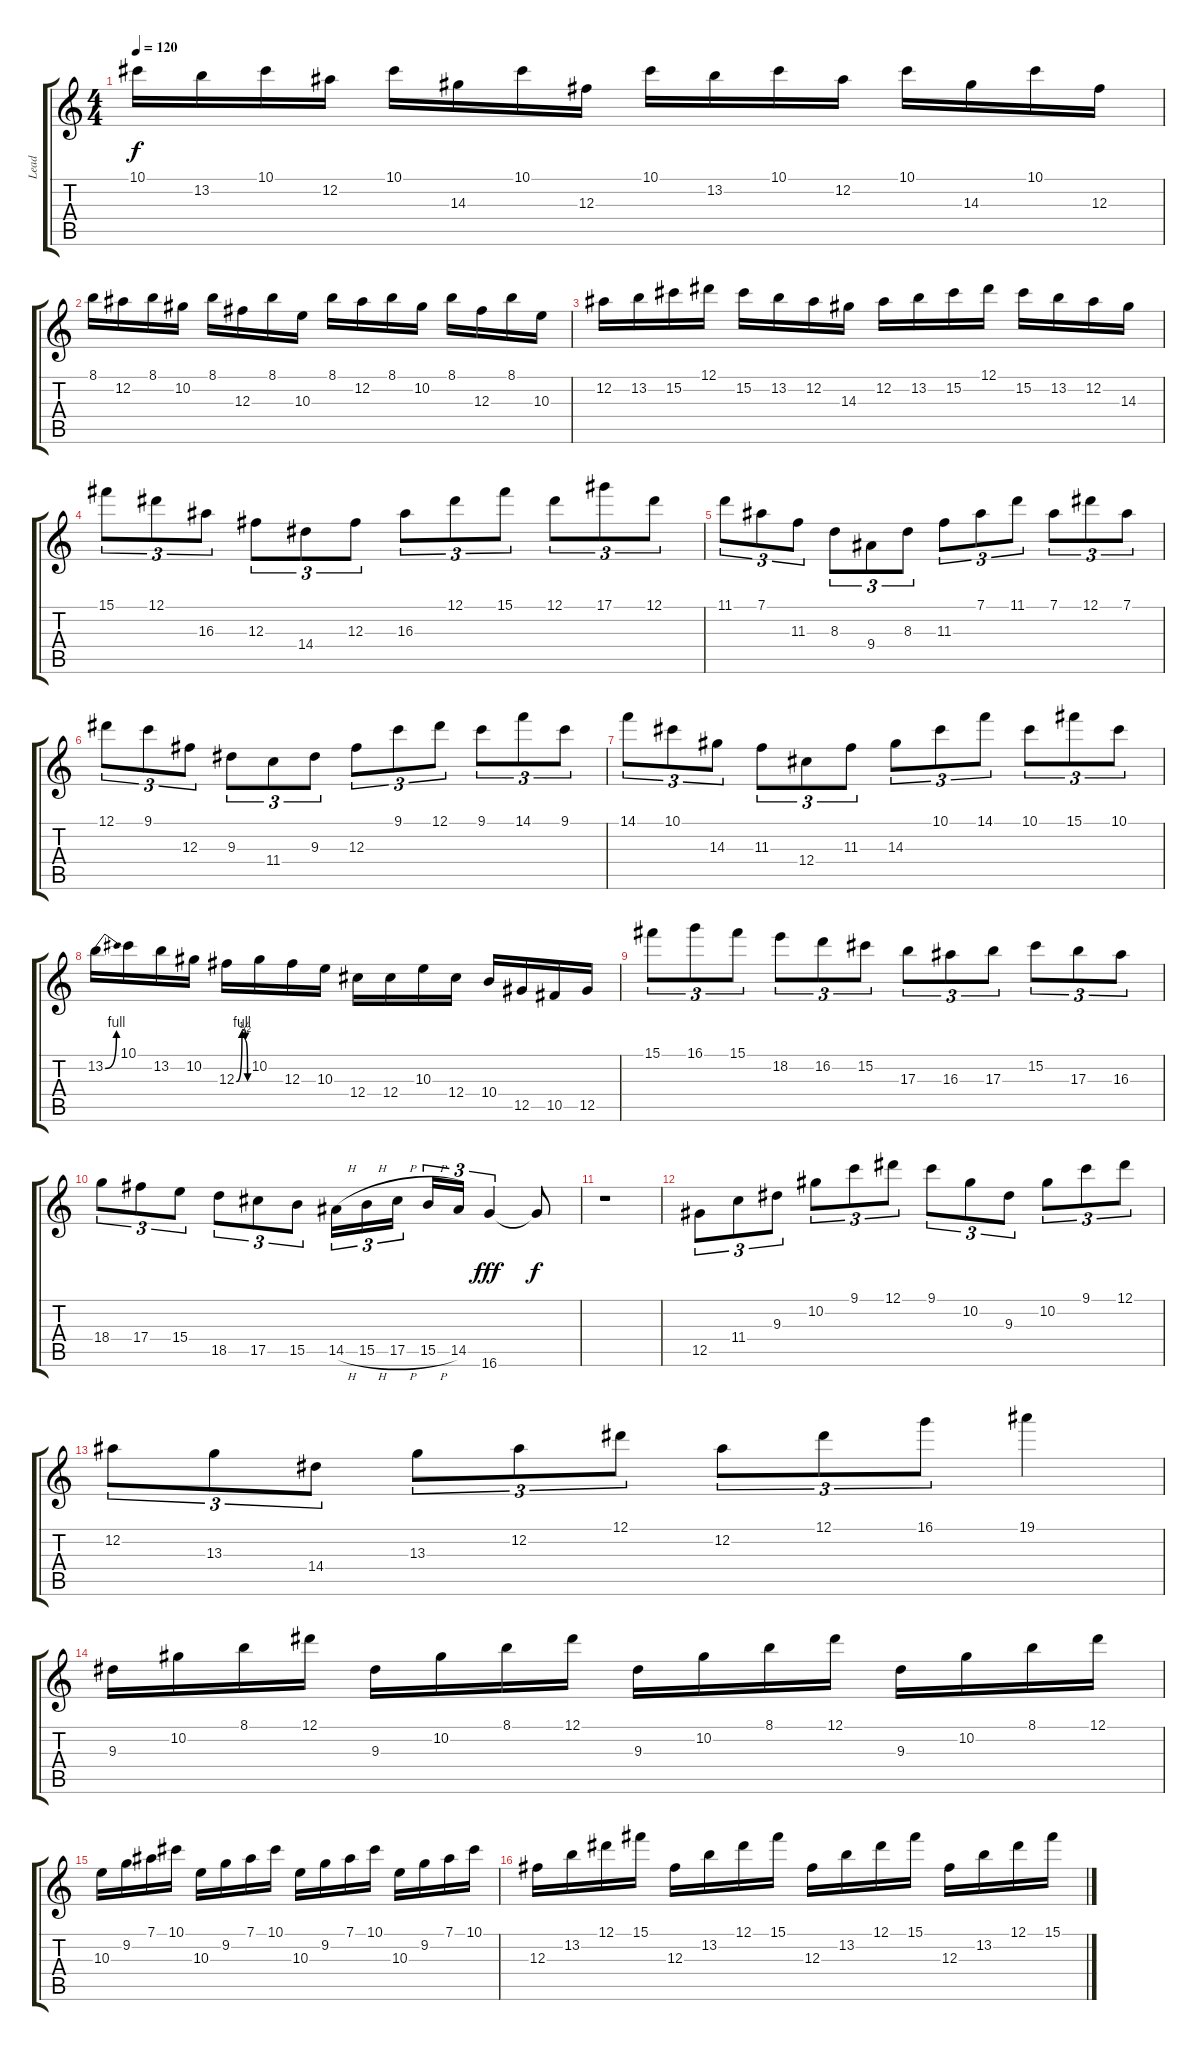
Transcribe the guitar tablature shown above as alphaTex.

\track ("Lead" "Lead") {instrument overdrivenguitar}
\staff {score tabs}
\tuning (Eb4 Bb3 Gb3 Db3 Ab2 Eb2) {hide}
\ts (4 4)
\tempo 120
\clef g2
\ks c
10.1.16{dy f} 13.2.16 10.1.16 12.2.16 10.1.16 14.3.16 10.1.16 12.3.16 10.1.16 13.2.16 10.1.16 12.2.16 10.1.16 14.3.16 10.1.16 12.3.16 |
8.1.16 12.2.16 8.1.16 10.2.16 8.1.16 12.3.16 8.1.16 10.3.16 8.1.16 12.2.16 8.1.16 10.2.16 8.1.16 12.3.16 8.1.16 10.3.16 |
12.2.16 13.2.16 15.2.16 12.1.16 15.2.16 13.2.16 12.2.16 14.3.16 12.2.16 13.2.16 15.2.16 12.1.16 15.2.16 13.2.16 12.2.16 14.3.16 |
15.1.8{tu (3 2)} 12.1.8{tu (3 2)} 16.3.8{tu (3 2)} 12.3.8{tu (3 2)} 14.4.8{tu (3 2)} 12.3.8{tu (3 2)} 16.3.8{tu (3 2)} 12.1.8{tu (3 2)} 15.1.8{tu (3 2)} 12.1.8{tu (3 2)} 17.1.8{tu (3 2)} 12.1.8{tu (3 2)} |
11.1.8{tu (3 2)} 7.1.8{tu (3 2)} 11.3.8{tu (3 2)} 8.3.8{tu (3 2)} 9.4.8{tu (3 2)} 8.3.8{tu (3 2)} 11.3.8{tu (3 2)} 7.1.8{tu (3 2)} 11.1.8{tu (3 2)} 7.1.8{tu (3 2)} 12.1.8{tu (3 2)} 7.1.8{tu (3 2)} |
12.1.8{tu (3 2)} 9.1.8{tu (3 2)} 12.3.8{tu (3 2)} 9.3.8{tu (3 2)} 11.4.8{tu (3 2)} 9.3.8{tu (3 2)} 12.3.8{tu (3 2)} 9.1.8{tu (3 2)} 12.1.8{tu (3 2)} 9.1.8{tu (3 2)} 14.1.8{tu (3 2)} 9.1.8{tu (3 2)} |
14.1.8{tu (3 2)} 10.1.8{tu (3 2)} 14.3.8{tu (3 2)} 11.3.8{tu (3 2)} 12.4.8{tu (3 2)} 11.3.8{tu (3 2)} 14.3.8{tu (3 2)} 10.1.8{tu (3 2)} 14.1.8{tu (3 2)} 10.1.8{tu (3 2)} 15.1.8{tu (3 2)} 10.1.8{tu (3 2)} |
13.2{be (bend 0 0 60 4)}.16 10.1.16 13.2.16 10.2.16 12.3{be (custom 0 0 30 4 45 4 48 2 60 0)}.16 10.2.16 12.3.16 10.3.16 12.4.16 12.4.16 10.3.16 12.4.16 10.4.16 12.5.16 10.5.16 12.5.16 |
15.1.8{tu (3 2)} 16.1.8{tu (3 2)} 15.1.8{tu (3 2)} 18.2.8{tu (3 2)} 16.2.8{tu (3 2)} 15.2.8{tu (3 2)} 17.3.8{tu (3 2)} 16.3.8{tu (3 2)} 17.3.8{tu (3 2)} 15.2.8{tu (3 2)} 17.3.8{tu (3 2)} 16.3.8{tu (3 2)} |
18.4.8{tu (3 2)} 17.4.8{tu (3 2)} 15.4.8{tu (3 2)} 18.5.8{tu (3 2)} 17.5.8{tu (3 2)} 15.5.8{tu (3 2)} 14.5{h}.16{tu (3 2)} 15.5{h}.16{tu (3 2)} 17.5{h}.16{tu (3 2)} 15.5{h}.16{tu (3 2)} 14.5.16{tu (3 2)} 16.6.4{tu (3 2) dy fff} 16.6{t}.8{dy f} |
r.1 |
12.5.8{tu (3 2)} 11.4.8{tu (3 2)} 9.3.8{tu (3 2)} 10.2.8{tu (3 2)} 9.1.8{tu (3 2)} 12.1.8{tu (3 2)} 9.1.8{tu (3 2)} 10.2.8{tu (3 2)} 9.3.8{tu (3 2)} 10.2.8{tu (3 2)} 9.1.8{tu (3 2)} 12.1.8{tu (3 2)} |
12.2.8{tu (3 2)} 13.3.8{tu (3 2)} 14.4.8{tu (3 2)} 13.3.8{tu (3 2)} 12.2.8{tu (3 2)} 12.1.8{tu (3 2)} 12.2.8{tu (3 2)} 12.1.8{tu (3 2)} 16.1.8{tu (3 2)} 19.1.4 |
9.3.16 10.2.16 8.1.16 12.1.16 9.3.16 10.2.16 8.1.16 12.1.16 9.3.16 10.2.16 8.1.16 12.1.16 9.3.16 10.2.16 8.1.16 12.1.16 |
10.3.16 9.2.16 7.1.16 10.1.16 10.3.16 9.2.16 7.1.16 10.1.16 10.3.16 9.2.16 7.1.16 10.1.16 10.3.16 9.2.16 7.1.16 10.1.16 |
12.3.16 13.2.16 12.1.16 15.1.16 12.3.16 13.2.16 12.1.16 15.1.16 12.3.16 13.2.16 12.1.16 15.1.16 12.3.16 13.2.16 12.1.16 15.1.16
